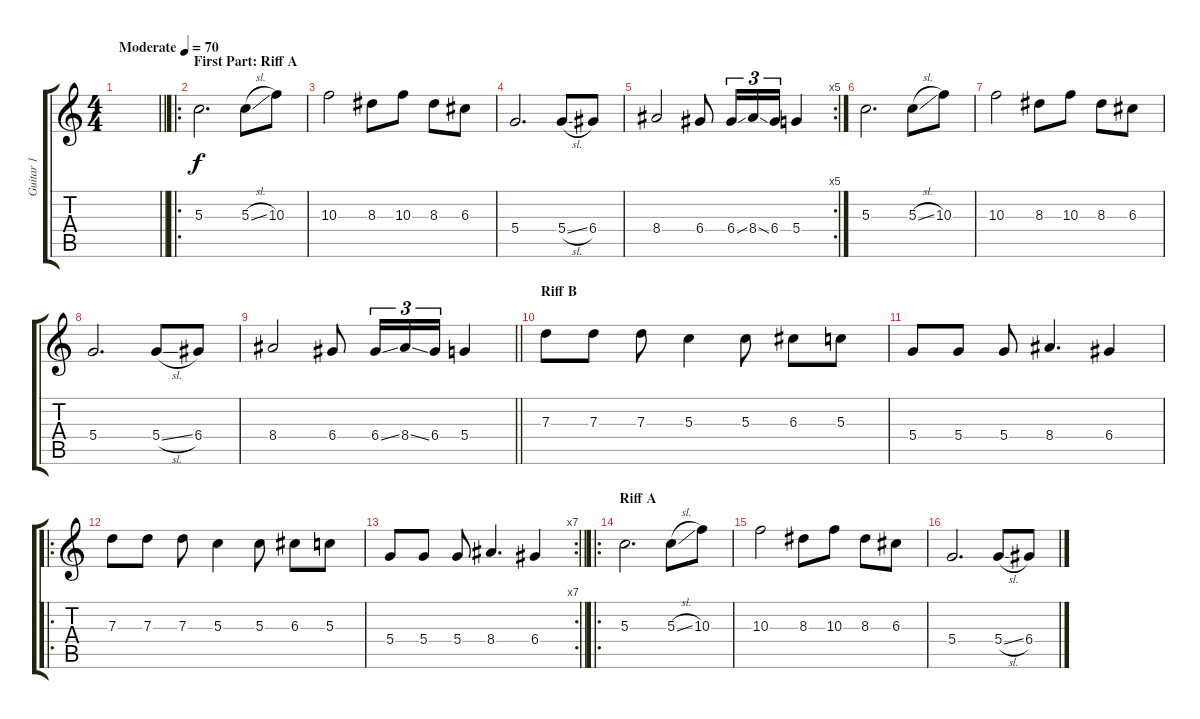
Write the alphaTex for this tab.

\track ("Guitar 1" "Guitar 1") {instrument electricguitarjazz}
\staff {score tabs}
\tuning (E4 B3 G3 D3 A2 E2) {hide}
\ts (4 4)
\tempo (70 "Moderate")
\clef g2
\barLineRight lightlight
\ks c
|
\ro
\section ("" "First Part: Riff A")
5.3.2{d} 5.3{sl}.8 10.3.8 |
10.3.2 8.3.8 10.3.8 8.3.8 6.3.8 |
5.4.2{d} 5.4{sl}.8 6.4.8 |
\rc 5
8.4.2 6.4.8 6.4{ss}.16{tu (3 2)} 8.4{ss}.16{tu (3 2)} 6.4.16{tu (3 2)} 5.4.4 |
5.3.2{d} 5.3{sl}.8 10.3.8 |
10.3.2 8.3.8 10.3.8 8.3.8 6.3.8 |
5.4.2{d} 5.4{sl}.8 6.4.8 |
\barLineRight lightlight
8.4.2 6.4.8 6.4{ss}.16{tu (3 2)} 8.4{ss}.16{tu (3 2)} 6.4.16{tu (3 2)} 5.4.4 |
\section ("" "Riff B")
7.3.8 7.3.8 7.3.8 5.3.4 5.3.8 6.3.8 5.3.8 |
5.4.8 5.4.8 5.4.8 8.4.4{d} 6.4.4 |
\ro
7.3.8 7.3.8 7.3.8 5.3.4 5.3.8 6.3.8 5.3.8 |
\rc 7
\barLineRight lightlight
5.4.8 5.4.8 5.4.8 8.4.4{d} 6.4.4 |
\ro
\section ("" "Riff A")
5.3.2{d} 5.3{sl}.8 10.3.8 |
10.3.2 8.3.8 10.3.8 8.3.8 6.3.8 |
5.4.2{d} 5.4{sl}.8 6.4.8
